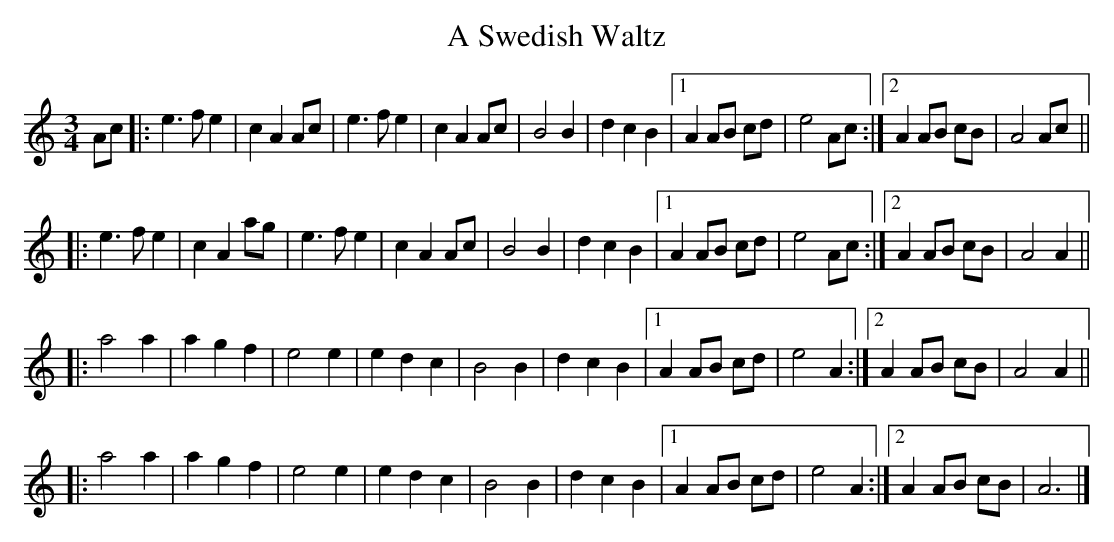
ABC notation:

X:1
T:A Swedish Waltz
M:3/4
K:Am
Ac \
|: e3 fe2 | c2A2 Ac | e3 fe2 | c2A2 Ac | B4 B2 | d2c2B2 |1 A2 AB cd | e4 Ac :|2 A2 AB cB | A4 Ac ||
|: e3 fe2 | c2A2 ag | e3 fe2 | c2A2 Ac | B4 B2 | d2c2B2 |1 A2 AB cd | e4 Ac :|2 A2 AB cB | A4 A2 ||
|: a4a2 | a2g2f2 | e4e2 | e2d2c2 | B4B2 | d2c2B2 |1 A2 AB cd | e4A2 :|2 A2 AB cB | A4A2 ||
|: a4a2 | a2g2f2 | e4e2 | e2d2c2 | B4B2 | d2c2B2 |1 A2 AB cd | e4A2 :|2 A2 AB cB | A6 |]
